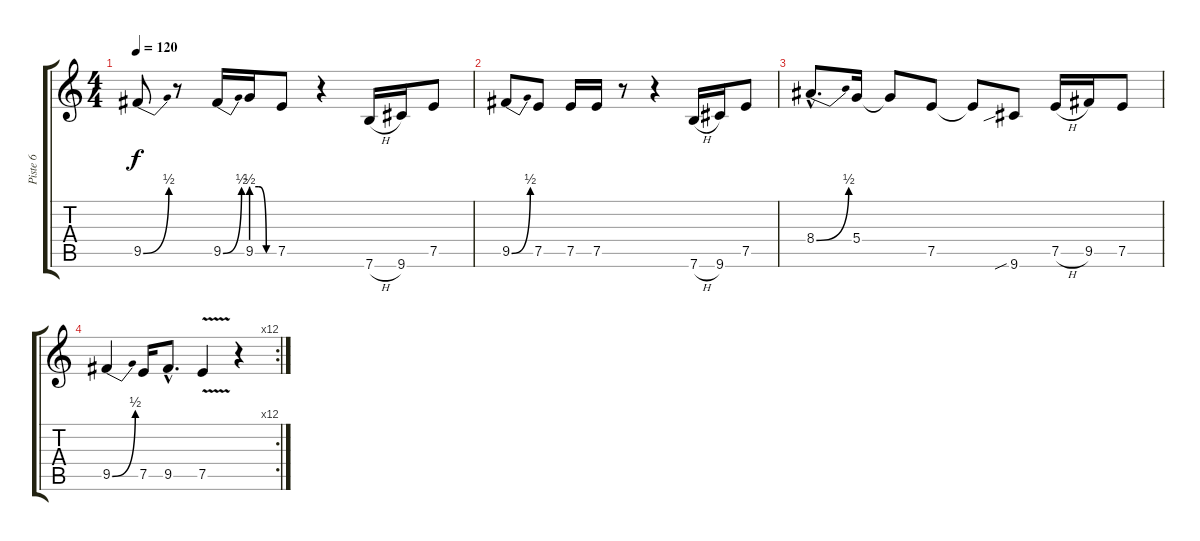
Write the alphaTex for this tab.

\track ("Piste 6" "Piste 6") {instrument distortionguitar}
\staff {score tabs}
\tuning (E4 B3 G3 D3 A2 E2) {hide}
\ts (4 4)
\tempo 120
\clef g2
\ks c
9.5{be (bend 0 0 60 2)}.8{dy f} r.8 9.5{be (bend 0 0 60 2)}.16 9.5{be (custom 0 2 20 2 40 0 60 0)}.16 7.5.8 r.4 7.6{h}.16 9.6.16 7.5.8 |
9.5{be (bend 0 0 60 2)}.8 7.5.8 7.5.16 7.5.16 r.8 r.4 7.6{h}.16 9.6.16 7.5.8 |
8.4{be (bend 0 0 60 2) hac}.8{d} 5.4.16 5.4{t}.8 7.5.8 7.5{t}.8 9.6{sib}.8 7.5{h}.16 9.5.16 7.5.8 |
\rc 12
9.5{be (bend 0 0 60 2)}.4 7.5.16 9.5{hac}.8{d} 7.5{v}.4 r.4
